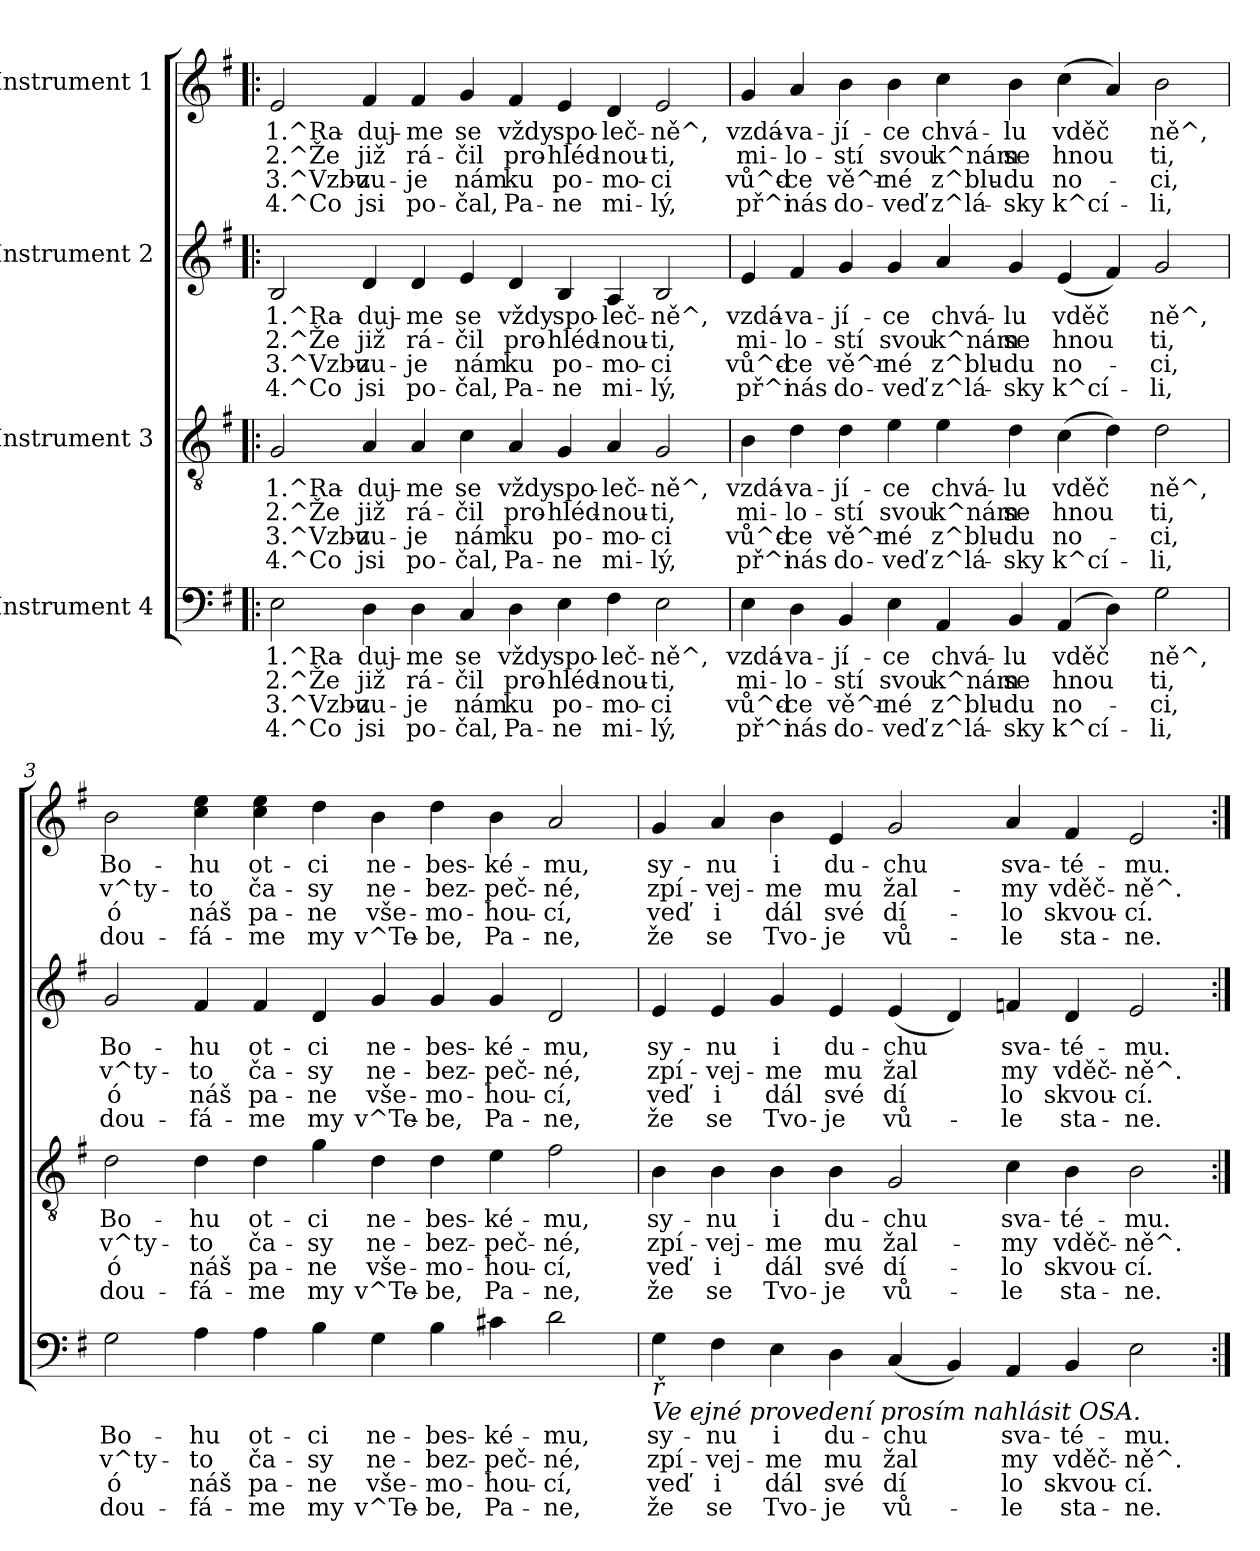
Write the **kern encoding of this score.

**kern	**text	**text	**text	**text	**kern	**text	**text	**text	**text	**kern	**text	**text	**text	**text	**kern	**text	**text	**text	**text
*part4	*part4	*part4	*part4	*part4	*part3	*part3	*part3	*part3	*part3	*part2	*part2	*part2	*part2	*part2	*part1	*part1	*part1	*part1	*part1
*staff4	*staff4	*staff4	*staff4	*staff4	*staff3	*staff3	*staff3	*staff3	*staff3	*staff2	*staff2	*staff2	*staff2	*staff2	*staff1	*staff1	*staff1	*staff1	*staff1
*I"Instrument 4	*	*	*	*	*I"Instrument 3	*	*	*	*	*I"Instrument 2	*	*	*	*	*I"Instrument 1	*	*	*	*
!!LO:PB:g=z
*stria5	*	*	*	*	*stria5	*	*	*	*	*stria5	*	*	*	*	*stria5	*	*	*	*
*clefF4	*	*	*	*	*clefGv2	*	*	*	*	*clefG2	*	*	*	*	*clefG2	*	*	*	*
*k[f#]	*	*	*	*	*k[f#]	*	*	*	*	*k[f#]	*	*	*	*	*k[f#]	*	*	*	*
*G:	*	*	*	*	*G:	*	*	*	*	*G:	*	*	*	*	*G:	*	*	*	*
=1!|:	=1!|:	=1!|:	=1!|:	=1!|:	=1!|:	=1!|:	=1!|:	=1!|:	=1!|:	=1!|:	=1!|:	=1!|:	=1!|:	=1!|:	=1!|:	=1!|:	=1!|:	=1!|:	=1!|:
!	!LO:LY:b:rj	!LO:LY:b:rj	!LO:LY:b:rj	!LO:LY:b:rj	!	!LO:LY:b:rj	!LO:LY:b:rj	!LO:LY:b:rj	!LO:LY:b:rj	!	!LO:LY:b:rj	!LO:LY:b:rj	!LO:LY:b:rj	!LO:LY:b:rj	!	!LO:LY:b:rj	!LO:LY:b:rj	!LO:LY:b:rj	!LO:LY:b:rj
2E\	1.^Ra-	-2.^Že	3.^Vzbu-	-4.^Co	2G/	1.^Ra-	-2.^Že	3.^Vzbu-	-4.^Co	2B/	1.^Ra-	-2.^Že	3.^Vzbu-	-4.^Co	2e/	1.^Ra-	-2.^Že	3.^Vzbu-	-4.^Co
!	!LO:LY:b:rj	!LO:LY:b:rj	!LO:LY:b:rj	!LO:LY:b:rj	!	!LO:LY:b:rj	!LO:LY:b:rj	!LO:LY:b:rj	!LO:LY:b:rj	!	!LO:LY:b:rj	!LO:LY:b:rj	!LO:LY:b:rj	!LO:LY:b:rj	!	!LO:LY:b:rj	!LO:LY:b:rj	!LO:LY:b:rj	!LO:LY:b:rj
4D\	duj-	-již	zu-	-jsi	4A/	duj-	-již	zu-	-jsi	4d/	duj-	-již	zu-	-jsi	4f#/	duj-	-již	zu-	-jsi
!	!LO:LY:b:rj	!LO:LY:b:rj	!LO:LY:b:rj	!LO:LY:b:rj	!	!LO:LY:b:rj	!LO:LY:b:rj	!LO:LY:b:rj	!LO:LY:b:rj	!	!LO:LY:b:rj	!LO:LY:b:rj	!LO:LY:b:rj	!LO:LY:b:rj	!	!LO:LY:b:rj	!LO:LY:b:rj	!LO:LY:b:rj	!LO:LY:b:rj
4D\	me	rá-	-je	po-	4A/	me	rá-	-je	po-	4d/	me	rá-	-je	po-	4f#/	me	rá-	-je	po-
!	!LO:LY:b:rj	!LO:LY:b:rj	!LO:LY:b:rj	!LO:LY:b:rj	!	!LO:LY:b:rj	!LO:LY:b:rj	!LO:LY:b:rj	!LO:LY:b:rj	!	!LO:LY:b:rj	!LO:LY:b:rj	!LO:LY:b:rj	!LO:LY:b:rj	!	!LO:LY:b:rj	!LO:LY:b:rj	!LO:LY:b:rj	!LO:LY:b:rj
4C/	-se	čil	nám	čal,	4c\	-se	čil	nám	čal,	4e/	-se	čil	nám	čal,	4g/	-se	čil	nám	čal,
!	!LO:LY:b:rj	!LO:LY:b:rj	!LO:LY:b:rj	!LO:LY:b:rj	!	!LO:LY:b:rj	!LO:LY:b:rj	!LO:LY:b:rj	!LO:LY:b:rj	!	!LO:LY:b:rj	!LO:LY:b:rj	!LO:LY:b:rj	!LO:LY:b:rj	!	!LO:LY:b:rj	!LO:LY:b:rj	!LO:LY:b:rj	!LO:LY:b:rj
4D\	vždy	pro-	-ku	Pa-	4A/	vždy	pro-	-ku	Pa-	4d/	vždy	pro-	-ku	Pa-	4f#/	vždy	pro-	-ku	Pa-
!	!LO:LY:b:rj	!LO:LY:b:rj	!LO:LY:b:rj	!LO:LY:b:rj	!	!LO:LY:b:rj	!LO:LY:b:rj	!LO:LY:b:rj	!LO:LY:b:rj	!	!LO:LY:b:rj	!LO:LY:b:rj	!LO:LY:b:rj	!LO:LY:b:rj	!	!LO:LY:b:rj	!LO:LY:b:rj	!LO:LY:b:rj	!LO:LY:b:rj
4E\	-spo-	-hléd-	-po-	-ne	4G/	-spo-	-hléd-	-po-	-ne	4B/	-spo-	-hléd-	-po-	-ne	4e/	-spo-	-hléd-	-po-	-ne
!	!LO:LY:b:rj	!LO:LY:b:rj	!LO:LY:b:rj	!LO:LY:b:rj	!	!LO:LY:b:rj	!LO:LY:b:rj	!LO:LY:b:rj	!LO:LY:b:rj	!	!LO:LY:b:rj	!LO:LY:b:rj	!LO:LY:b:rj	!LO:LY:b:rj	!	!LO:LY:b:rj	!LO:LY:b:rj	!LO:LY:b:rj	!LO:LY:b:rj
4F#\	leč-	-nou-	-mo-	-mi-	4A/	leč-	-nou-	-mo-	-mi-	4A/	leč-	-nou-	-mo-	-mi-	4d/	leč-	-nou-	-mo-	-mi-
!	!LO:LY:b:rj	!LO:LY:b:rj	!LO:LY:b:rj	!LO:LY:b:rj	!	!LO:LY:b:rj	!LO:LY:b:rj	!LO:LY:b:rj	!LO:LY:b:rj	!	!LO:LY:b:rj	!LO:LY:b:rj	!LO:LY:b:rj	!LO:LY:b:rj	!	!LO:LY:b:rj	!LO:LY:b:rj	!LO:LY:b:rj	!LO:LY:b:rj
2E\	-ně^,	ti,	ci	lý,	2G/	-ně^,	ti,	ci	lý,	2B/	-ně^,	ti,	ci	lý,	2e/	-ně^,	ti,	ci	lý,
=2	=2	=2	=2	=2	=2	=2	=2	=2	=2	=2	=2	=2	=2	=2	=2	=2	=2	=2	=2
!	!LO:LY:b:rj	!LO:LY:b:rj	!LO:LY:b:rj	!LO:LY:b:rj	!	!LO:LY:b:rj	!LO:LY:b:rj	!LO:LY:b:rj	!LO:LY:b:rj	!	!LO:LY:b:rj	!LO:LY:b:rj	!LO:LY:b:rj	!LO:LY:b:rj	!	!LO:LY:b:rj	!LO:LY:b:rj	!LO:LY:b:rj	!LO:LY:b:rj
4E\	vzdá-	-mi-	-vů^d-	-př^i	4B\	vzdá-	-mi-	-vů^d-	-př^i	4e/	vzdá-	-mi-	-vů^d-	-př^i	4g/	vzdá-	-mi-	-vů^d-	-př^i
!	!LO:LY:b:rj	!LO:LY:b:rj	!LO:LY:b:rj	!LO:LY:b:rj	!	!LO:LY:b:rj	!LO:LY:b:rj	!LO:LY:b:rj	!LO:LY:b:rj	!	!LO:LY:b:rj	!LO:LY:b:rj	!LO:LY:b:rj	!LO:LY:b:rj	!	!LO:LY:b:rj	!LO:LY:b:rj	!LO:LY:b:rj	!LO:LY:b:rj
4D\	va-	-lo-	-ce	nás	4d\	va-	-lo-	-ce	nás	4f#/	va-	-lo-	-ce	nás	4a/	va-	-lo-	-ce	nás
!	!LO:LY:b:rj	!LO:LY:b:rj	!LO:LY:b:rj	!LO:LY:b:rj	!	!LO:LY:b:rj	!LO:LY:b:rj	!LO:LY:b:rj	!LO:LY:b:rj	!	!LO:LY:b:rj	!LO:LY:b:rj	!LO:LY:b:rj	!LO:LY:b:rj	!	!LO:LY:b:rj	!LO:LY:b:rj	!LO:LY:b:rj	!LO:LY:b:rj
4BB/	jí-	-stí	vě^r-	-do-	4d\	jí-	-stí	vě^r-	-do-	4g/	jí-	-stí	vě^r-	-do-	4b\	jí-	-stí	vě^r-	-do-
!	!LO:LY:b:rj	!LO:LY:b:rj	!LO:LY:b:rj	!LO:LY:b:rj	!	!LO:LY:b:rj	!LO:LY:b:rj	!LO:LY:b:rj	!LO:LY:b:rj	!	!LO:LY:b:rj	!LO:LY:b:rj	!LO:LY:b:rj	!LO:LY:b:rj	!	!LO:LY:b:rj	!LO:LY:b:rj	!LO:LY:b:rj	!LO:LY:b:rj
4E\	-ce	svou	né	veď	4e\	-ce	svou	né	veď	4g/	-ce	svou	né	veď	4b\	-ce	svou	né	veď
!	!LO:LY:b:rj	!LO:LY:b:rj	!LO:LY:b:rj	!LO:LY:b:rj	!	!LO:LY:b:rj	!LO:LY:b:rj	!LO:LY:b:rj	!LO:LY:b:rj	!	!LO:LY:b:rj	!LO:LY:b:rj	!LO:LY:b:rj	!LO:LY:b:rj	!	!LO:LY:b:rj	!LO:LY:b:rj	!LO:LY:b:rj	!LO:LY:b:rj
4AA/	chvá-	-k^nám	z^blu-	-z^lá-	4e\	chvá-	-k^nám	z^blu-	-z^lá-	4a/	chvá-	-k^nám	z^blu-	-z^lá-	4cc\	chvá-	-k^nám	z^blu-	-z^lá-
!	!LO:LY:b:rj	!LO:LY:b:rj	!LO:LY:b:rj	!LO:LY:b:rj	!	!LO:LY:b:rj	!LO:LY:b:rj	!LO:LY:b:rj	!LO:LY:b:rj	!	!LO:LY:b:rj	!LO:LY:b:rj	!LO:LY:b:rj	!LO:LY:b:rj	!	!LO:LY:b:rj	!LO:LY:b:rj	!LO:LY:b:rj	!LO:LY:b:rj
4BB/	-lu	se	du	sky	4d\	-lu	se	du	sky	4g/	-lu	se	du	sky	4b\	-lu	se	du	sky
!	!LO:LY:b:rj	!LO:LY:b:rj	!LO:LY:b:rj	!LO:LY:b:rj	!	!LO:LY:b:rj	!LO:LY:b:rj	!LO:LY:b:rj	!LO:LY:b:rj	!	!LO:LY:b:rj	!LO:LY:b:rj	!LO:LY:b:rj	!LO:LY:b:rj	!	!LO:LY:b:rj	!LO:LY:b:rj	!LO:LY:b:rj	!LO:LY:b:rj
(>4AA/	vděč-	-hnou-	-no-	-k^cí-	(>4c\	vděč-	-hnou-	-no-	-k^cí-	(<4e/	vděč-	-hnou-	-no-	-k^cí-	(>4cc\	vděč-	-hnou-	-no-	-k^cí-
!	!LO:LY:b:rj	!LO:LY:b:rj	!LO:LY:b:rj	!LO:LY:b:rj	!	!LO:LY:b:rj	!LO:LY:b:rj	!LO:LY:b:rj	!LO:LY:b:rj	!	!LO:LY:b:rj	!LO:LY:b:rj	!LO:LY:b:rj	!LO:LY:b:rj	!	!LO:LY:b:rj	!LO:LY:b:rj	!LO:LY:b:rj	!LO:LY:b:rj
4D\)	--	-	.	.	4d\)	--	-	.	.	4f#/)	--	-	.	.	4a/)	--	-	.	.
!	!LO:LY:b:rj	!LO:LY:b:rj	!LO:LY:b:rj	!LO:LY:b:rj	!	!LO:LY:b:rj	!LO:LY:b:rj	!LO:LY:b:rj	!LO:LY:b:rj	!	!LO:LY:b:rj	!LO:LY:b:rj	!LO:LY:b:rj	!LO:LY:b:rj	!	!LO:LY:b:rj	!LO:LY:b:rj	!LO:LY:b:rj	!LO:LY:b:rj
2G\	ně^,	ti,	ci,	li,	2d\	ně^,	ti,	ci,	li,	2g/	ně^,	ti,	ci,	li,	2b\	ně^,	ti,	ci,	li,
!!LO:LB:g=z
=3	=3	=3	=3	=3	=3	=3	=3	=3	=3	=3	=3	=3	=3	=3	=3	=3	=3	=3	=3
!	!LO:LY:b:rj	!LO:LY:b:rj	!LO:LY:b:rj	!LO:LY:b:rj	!	!LO:LY:b:rj	!LO:LY:b:rj	!LO:LY:b:rj	!LO:LY:b:rj	!	!LO:LY:b:rj	!LO:LY:b:rj	!LO:LY:b:rj	!LO:LY:b:rj	!	!LO:LY:b:rj	!LO:LY:b:rj	!LO:LY:b:rj	!LO:LY:b:rj
2G\	Bo-	-v^ty-	-ó	dou-	2d\	Bo-	-v^ty-	-ó	dou-	2g/	Bo-	-v^ty-	-ó	dou-	2b\	Bo-	-v^ty-	-ó	dou-
!	!LO:LY:b:rj	!LO:LY:b:rj	!LO:LY:b:rj	!LO:LY:b:rj	!	!LO:LY:b:rj	!LO:LY:b:rj	!LO:LY:b:rj	!LO:LY:b:rj	!	!LO:LY:b:rj	!LO:LY:b:rj	!LO:LY:b:rj	!LO:LY:b:rj	!	!LO:LY:b:rj	!LO:LY:b:rj	!LO:LY:b:rj	!LO:LY:b:rj
4A\	-hu	to	náš	fá-	4d\	-hu	to	náš	fá-	4f#/	-hu	to	náš	fá-	4ee\ 4cc\	-hu	to	náš	fá-
!	!LO:LY:b:rj	!LO:LY:b:rj	!LO:LY:b:rj	!LO:LY:b:rj	!	!LO:LY:b:rj	!LO:LY:b:rj	!LO:LY:b:rj	!LO:LY:b:rj	!	!LO:LY:b:rj	!LO:LY:b:rj	!LO:LY:b:rj	!LO:LY:b:rj	!	!LO:LY:b:rj	!LO:LY:b:rj	!LO:LY:b:rj	!LO:LY:b:rj
4A\	-ot-	-ča-	-pa-	-me	4d\	-ot-	-ča-	-pa-	-me	4f#/	-ot-	-ča-	-pa-	-me	4ee\ 4cc\	-ot-	-ča-	-pa-	-me
!	!LO:LY:b:rj	!LO:LY:b:rj	!LO:LY:b:rj	!LO:LY:b:rj	!	!LO:LY:b:rj	!LO:LY:b:rj	!LO:LY:b:rj	!LO:LY:b:rj	!	!LO:LY:b:rj	!LO:LY:b:rj	!LO:LY:b:rj	!LO:LY:b:rj	!	!LO:LY:b:rj	!LO:LY:b:rj	!LO:LY:b:rj	!LO:LY:b:rj
4B\	ci	sy	ne	my	4g\	ci	sy	ne	my	4d/	ci	sy	ne	my	4dd\	ci	sy	ne	my
!	!LO:LY:b:rj	!LO:LY:b:rj	!LO:LY:b:rj	!LO:LY:b:rj	!	!LO:LY:b:rj	!LO:LY:b:rj	!LO:LY:b:rj	!LO:LY:b:rj	!	!LO:LY:b:rj	!LO:LY:b:rj	!LO:LY:b:rj	!LO:LY:b:rj	!	!LO:LY:b:rj	!LO:LY:b:rj	!LO:LY:b:rj	!LO:LY:b:rj
4G\	ne-	-ne-	-vše-	-v^Te-	4d\	ne-	-ne-	-vše-	-v^Te-	4g/	ne-	-ne-	-vše-	-v^Te-	4b\	ne-	-ne-	-vše-	-v^Te-
!	!LO:LY:b:rj	!LO:LY:b:rj	!LO:LY:b:rj	!LO:LY:b:rj	!	!LO:LY:b:rj	!LO:LY:b:rj	!LO:LY:b:rj	!LO:LY:b:rj	!	!LO:LY:b:rj	!LO:LY:b:rj	!LO:LY:b:rj	!LO:LY:b:rj	!	!LO:LY:b:rj	!LO:LY:b:rj	!LO:LY:b:rj	!LO:LY:b:rj
4B\	-bes-	-bez-	-mo-	-be,	4d\	-bes-	-bez-	-mo-	-be,	4g/	-bes-	-bez-	-mo-	-be,	4dd\	-bes-	-bez-	-mo-	-be,
!	!LO:LY:b:rj	!LO:LY:b:rj	!LO:LY:b:rj	!LO:LY:b:rj	!	!LO:LY:b:rj	!LO:LY:b:rj	!LO:LY:b:rj	!LO:LY:b:rj	!	!LO:LY:b:rj	!LO:LY:b:rj	!LO:LY:b:rj	!LO:LY:b:rj	!	!LO:LY:b:rj	!LO:LY:b:rj	!LO:LY:b:rj	!LO:LY:b:rj
4c#X\	ké-	-peč-	-hou-	-Pa-	4e\	ké-	-peč-	-hou-	-Pa-	4g/	ké-	-peč-	-hou-	-Pa-	4b\	ké-	-peč-	-hou-	-Pa-
!	!LO:LY:b:rj	!LO:LY:b:rj	!LO:LY:b:rj	!LO:LY:b:rj	!	!LO:LY:b:rj	!LO:LY:b:rj	!LO:LY:b:rj	!LO:LY:b:rj	!	!LO:LY:b:rj	!LO:LY:b:rj	!LO:LY:b:rj	!LO:LY:b:rj	!	!LO:LY:b:rj	!LO:LY:b:rj	!LO:LY:b:rj	!LO:LY:b:rj
2d\	-mu,	né,	cí,	ne,	2f#\	-mu,	né,	cí,	ne,	2d/	-mu,	né,	cí,	ne,	2a/	-mu,	né,	cí,	ne,
=4	=4	=4	=4	=4	=4	=4	=4	=4	=4	=4	=4	=4	=4	=4	=4	=4	=4	=4	=4
!LO:TX:b:i:t=ř	!	!	!	!	!	!	!	!	!	!	!	!	!	!	!	!	!	!	!
!LO:TX:b:i:t=Ve ejné provedení prosím nahlásit OSA.	!	!	!	!	!	!	!	!	!	!	!	!	!	!	!	!	!	!	!
!	!LO:LY:b:rj	!LO:LY:b:rj	!LO:LY:b:rj	!LO:LY:b:rj	!	!LO:LY:b:rj	!LO:LY:b:rj	!LO:LY:b:rj	!LO:LY:b:rj	!	!LO:LY:b:rj	!LO:LY:b:rj	!LO:LY:b:rj	!LO:LY:b:rj	!	!LO:LY:b:rj	!LO:LY:b:rj	!LO:LY:b:rj	!LO:LY:b:rj
4G\	sy-	-zpí-	-veď	že	4B\	sy-	-zpí-	-veď	že	4e/	sy-	-zpí-	-veď	že	4g/	sy-	-zpí-	-veď	že
!	!LO:LY:b:rj	!LO:LY:b:rj	!LO:LY:b:rj	!LO:LY:b:rj	!	!LO:LY:b:rj	!LO:LY:b:rj	!LO:LY:b:rj	!LO:LY:b:rj	!	!LO:LY:b:rj	!LO:LY:b:rj	!LO:LY:b:rj	!LO:LY:b:rj	!	!LO:LY:b:rj	!LO:LY:b:rj	!LO:LY:b:rj	!LO:LY:b:rj
4F#\	nu	vej-	-i	se	4B\	nu	vej-	-i	se	4e/	nu	vej-	-i	se	4a/	nu	vej-	-i	se
!	!LO:LY:b:rj	!LO:LY:b:rj	!LO:LY:b:rj	!LO:LY:b:rj	!	!LO:LY:b:rj	!LO:LY:b:rj	!LO:LY:b:rj	!LO:LY:b:rj	!	!LO:LY:b:rj	!LO:LY:b:rj	!LO:LY:b:rj	!LO:LY:b:rj	!	!LO:LY:b:rj	!LO:LY:b:rj	!LO:LY:b:rj	!LO:LY:b:rj
4E\	i	me	dál	Tvo-	4B\	i	me	dál	Tvo-	4g/	i	me	dál	Tvo-	4b\	i	me	dál	Tvo-
!	!LO:LY:b:rj	!LO:LY:b:rj	!LO:LY:b:rj	!LO:LY:b:rj	!	!LO:LY:b:rj	!LO:LY:b:rj	!LO:LY:b:rj	!LO:LY:b:rj	!	!LO:LY:b:rj	!LO:LY:b:rj	!LO:LY:b:rj	!LO:LY:b:rj	!	!LO:LY:b:rj	!LO:LY:b:rj	!LO:LY:b:rj	!LO:LY:b:rj
4D\	-du-	-mu	své	je	4B\	-du-	-mu	své	je	4e/	-du-	-mu	své	je	4e/	-du-	-mu	své	je
!	!LO:LY:b:rj	!LO:LY:b:rj	!LO:LY:b:rj	!LO:LY:b:rj	!	!LO:LY:b:rj	!LO:LY:b:rj	!LO:LY:b:rj	!LO:LY:b:rj	!	!LO:LY:b:rj	!LO:LY:b:rj	!LO:LY:b:rj	!LO:LY:b:rj	!	!LO:LY:b:rj	!LO:LY:b:rj	!LO:LY:b:rj	!LO:LY:b:rj
(<4C/	chu	žal-	-dí-	-vů-	2G/	chu	žal-	-dí-	-vů-	(<4e/	chu	žal-	-dí-	-vů-	2g/	chu	žal-	-dí-	-vů-
!	!LO:LY:b:rj	!LO:LY:b:rj	!LO:LY:b:rj	!LO:LY:b:rj	!	!	!	!	!	!	!LO:LY:b:rj	!LO:LY:b:rj	!LO:LY:b:rj	!LO:LY:b:rj	!	!	!	!	!
4BB/)	--	--	-	.	.	.	.	.	.	4d/)	--	--	-	.	.	.	.	.	.
!	!LO:LY:b:rj	!LO:LY:b:rj	!LO:LY:b:rj	!LO:LY:b:rj	!	!LO:LY:b:rj	!LO:LY:b:rj	!LO:LY:b:rj	!LO:LY:b:rj	!	!LO:LY:b:rj	!LO:LY:b:rj	!LO:LY:b:rj	!LO:LY:b:rj	!	!LO:LY:b:rj	!LO:LY:b:rj	!LO:LY:b:rj	!LO:LY:b:rj
4AA/	sva-	-my	lo	le	4c\	-sva-	-my	lo	le	4fn/	sva-	-my	lo	le	4a/	-sva-	-my	lo	le
!	!LO:LY:b:rj	!LO:LY:b:rj	!LO:LY:b:rj	!LO:LY:b:rj	!	!LO:LY:b:rj	!LO:LY:b:rj	!LO:LY:b:rj	!LO:LY:b:rj	!	!LO:LY:b:rj	!LO:LY:b:rj	!LO:LY:b:rj	!LO:LY:b:rj	!	!LO:LY:b:rj	!LO:LY:b:rj	!LO:LY:b:rj	!LO:LY:b:rj
4BB/	té-	-vděč-	-skvou-	-sta-	4B\	té-	-vděč-	-skvou-	-sta-	4d/	té-	-vděč-	-skvou-	-sta-	4f#/	té-	-vděč-	-skvou-	-sta-
!	!LO:LY:b:rj	!LO:LY:b:rj	!LO:LY:b:rj	!LO:LY:b:rj	!	!LO:LY:b:rj	!LO:LY:b:rj	!LO:LY:b:rj	!LO:LY:b:rj	!	!LO:LY:b:rj	!LO:LY:b:rj	!LO:LY:b:rj	!LO:LY:b:rj	!	!LO:LY:b:rj	!LO:LY:b:rj	!LO:LY:b:rj	!LO:LY:b:rj
2E\	-mu.	ně^.	cí.	ne.	2B\	-mu.	ně^.	cí.	ne.	2e/	-mu.	ně^.	cí.	ne.	2e/	-mu.	ně^.	cí.	ne.
=:|!	=:|!	=:|!	=:|!	=:|!	=:|!	=:|!	=:|!	=:|!	=:|!	=:|!	=:|!	=:|!	=:|!	=:|!	=:|!	=:|!	=:|!	=:|!	=:|!
*-	*-	*-	*-	*-	*-	*-	*-	*-	*-	*-	*-	*-	*-	*-	*-	*-	*-	*-	*-
